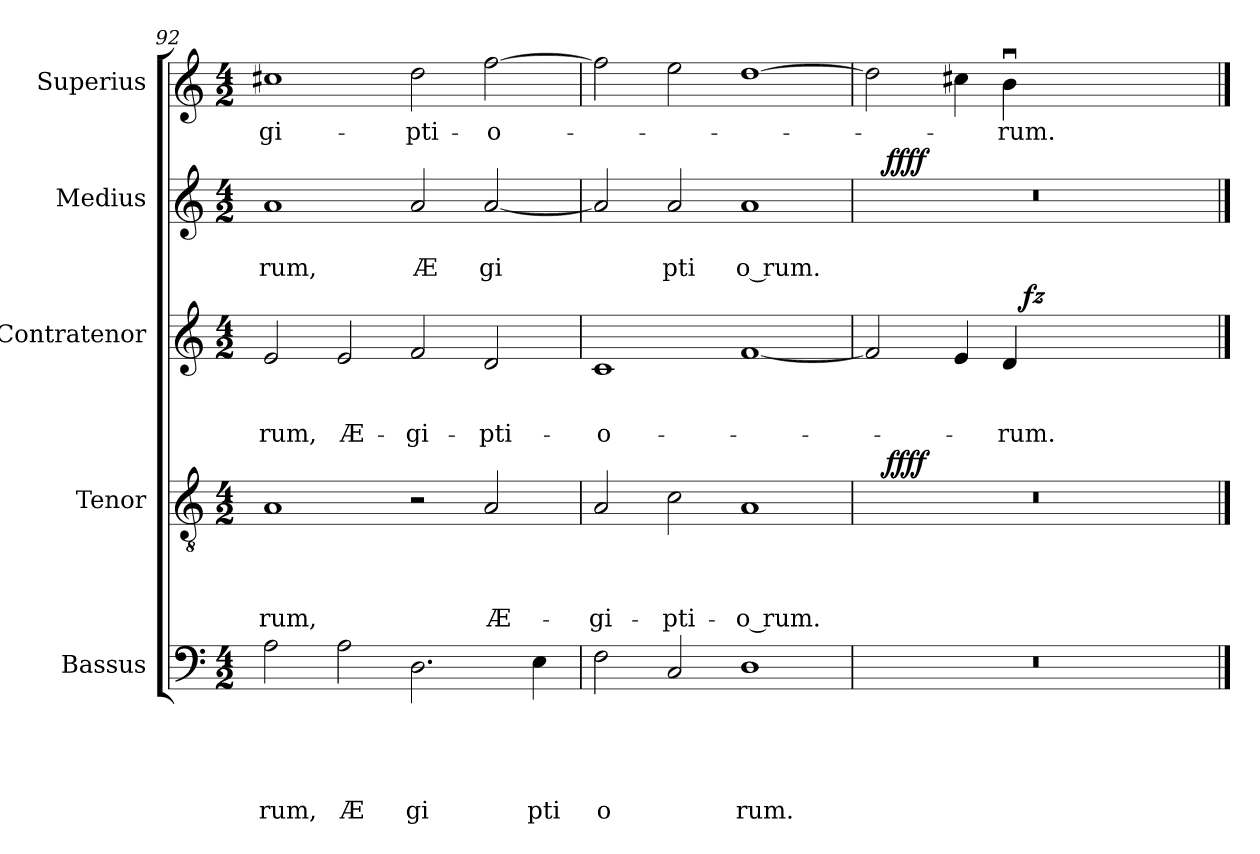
**kern	**text	**text	**text	**text	**text	**kern	**text	**text	**text	**text	**dynam	**kern	**text	**text	**text	**dynam	**kern	**text	**text	**dynam	**kern	**text
*part5	*part5	*part5	*part5	*part5	*part5	*part4	*part4	*part4	*part4	*part4	*part4	*part3	*part3	*part3	*part3	*part3	*part2	*part2	*part2	*part2	*part1	*part1
*staff5	*staff5	*staff5	*staff5	*staff5	*staff5	*staff4	*staff4	*staff4	*staff4	*staff4	*staff4	*staff3	*staff3	*staff3	*staff3	*staff3	*staff2	*staff2	*staff2	*staff2	*staff1	*staff1
*I"Bassus	*	*	*	*	*	*I"Tenor	*	*	*	*	*	*I"Contratenor	*	*	*	*	*I"Medius	*	*	*	*I"Superius	*
*clefF4	*	*	*	*	*	*clefGv2	*	*	*	*	*	*clefG2	*	*	*	*	*clefG2	*	*	*	*clefG2	*
*k[]	*	*	*	*	*	*k[]	*	*	*	*	*	*k[]	*	*	*	*	*k[]	*	*	*	*k[]	*
*C:	*	*	*	*	*	*C:	*	*	*	*	*	*C:	*	*	*	*	*C:	*	*	*	*C:	*
*M4/2	*	*	*	*	*	*M4/2	*	*	*	*	*	*M4/2	*	*	*	*	*M4/2	*	*	*	*M4/2	*
=92	=92	=92	=92	=92	=92	=92	=92	=92	=92	=92	=92	=92	=92	=92	=92	=92	=92	=92	=92	=92	=92	=92
!	!	!	!	!	!LO:LY:b	!	!	!	!	!LO:LY:b	!	!	!	!	!LO:LY:b	!	!	!	!LO:LY:b	!	!	!LO:LY:b
2A\	.	.	.	.	rum,	1A	.	.	.	-rum,	.	2e/	.	.	-rum,	.	1a	.	rum,	.	1cc#X	-gi-
!	!	!	!	!	!LO:LY:b	!	!	!	!	!	!	!	!	!	!LO:LY:b	!	!	!	!	!	!	!
2A\	.	.	.	.	Æ	.	.	.	.	.	.	2e/	.	.	Æ-	.	.	.	.	.	.	.
!	!	!	!	!	!LO:LY:b	!	!	!	!	!	!	!	!	!	!LO:LY:b	!	!	!	!LO:LY:b	!	!	!LO:LY:b
2.D\	.	.	.	.	gi	2r	.	.	.	.	.	2f/	.	.	-gi-	.	2a/	.	Æ	.	2dd\	-pti-
!	!	!	!	!	!	!	!	!	!	!LO:LY:b	!	!	!	!	!LO:LY:b	!	!	!	!LO:LY:b	!	!	!LO:LY:b
.	.	.	.	.	.	2A/	.	.	.	Æ-	.	2d/	.	.	-pti-	.	[<2a/	.	gi	.	[>2ff\	-o-
!	!	!	!	!	!LO:LY:b	!	!	!	!	!	!	!	!	!	!	!	!	!	!	!	!	!
4E\	.	.	.	.	pti	.	.	.	.	.	.	.	.	.	.	.	.	.	.	.	.	.
=93	=93	=93	=93	=93	=93	=93	=93	=93	=93	=93	=93	=93	=93	=93	=93	=93	=93	=93	=93	=93	=93	=93
!	!	!	!	!	!LO:LY:b	!	!	!	!	!LO:LY:b	!	!	!	!	!LO:LY:b:rj	!	!	!	!	!	!	!
2F\	.	.	.	.	o	2A/	.	.	.	-gi-	.	1c	.	.	-o-	.	2a/]	.	.	.	2ff\]	.
!	!	!	!	!	!	!	!	!	!	!LO:LY:b	!	!	!	!	!	!	!	!	!LO:LY:b	!	!	!
2C/	.	.	.	.	.	2c\	.	.	.	-pti-	.	.	.	.	.	.	2a/	.	pti	.	2ee\	.
!	!	!	!	!	!LO:LY:b	!	!	!	!	!LO:LY:b	!	!	!	!	!	!	!	!	!LO:LY:b	!	!	!
1D	.	.	.	.	rum.	1A	.	.	.	-o rum.-	.	[<1f	.	.	.	.	1a	.	o rum.	.	[>1dd	.
=94	=94	=94	=94	=94	=94	=94	=94	=94	=94	=94	=94	=94	=94	=94	=94	=94	=94	=94	=94	=94	=94	=94
*	*	*	*	*	*	*^	*	*	*	*	*	*^	*	*	*	*	*^	*	*	*	*	*
0r	.	.	.	.	.	0r	16ryy	.	.	.	.	.	2f/]	2ryy	.	.	.	.	0r	16ryy	.	.	.	2dd\]	.
!	!	!	!	!	!	!	!	!	!	!	!	!LO:DY:b	!	!	!	!	!	!	!	!	!	!	!LO:DY:b	!	!
.	.	.	.	.	.	.	1ryy	.	.	.	.	ffff	.	.	.	.	.	.	.	1ryy	.	.	ffff	.	.
.	.	.	.	.	.	.	.	.	.	.	.	.	4e/	4ryy	.	.	.	.	.	.	.	.	.	4cc#X\	.
!	!	!	!	!	!	!	!	!	!	!	!	!	!	!	!	!	!LO:LY:b	!	!	!	!	!	!	!	!LO:LY:b
.	.	.	.	.	.	.	.	.	.	.	.	.	4d/	16ryy	.	.	-rum.	.	.	.	.	.	.	4bu>\	-rum.
!	!	!	!	!	!	!	!	!	!	!	!	!	!	!	!	!	!	!LO:DY:b	!	!	!	!	!	!	!
.	.	.	.	.	.	.	.	.	.	.	.	.	.	1ryy	.	.	.	fz	.	.	.	.	.	.	.
.	.	.	.	.	.	.	.	.	.	.	.	.	1ryy	.	.	.	.	.	.	.	.	.	.	1ryy	.
.	.	.	.	.	.	.	2...ryy	.	.	.	.	.	.	.	.	.	.	.	.	2...ryy	.	.	.	.	.
.	.	.	.	.	.	.	.	.	.	.	.	.	.	8.ryy	.	.	.	.	.	.	.	.	.	.	.
*	*	*	*	*	*	*v	*v	*	*	*	*	*	*	*	*	*	*	*	*v	*v	*	*	*	*	*
*	*	*	*	*	*	*	*	*	*	*	*	*v	*v	*	*	*	*	*	*	*	*	*	*
==	==	==	==	==	==	==	==	==	==	==	==	==	==	==	==	==	==	==	==	==	==	==
*-	*-	*-	*-	*-	*-	*-	*-	*-	*-	*-	*-	*-	*-	*-	*-	*-	*-	*-	*-	*-	*-	*-
